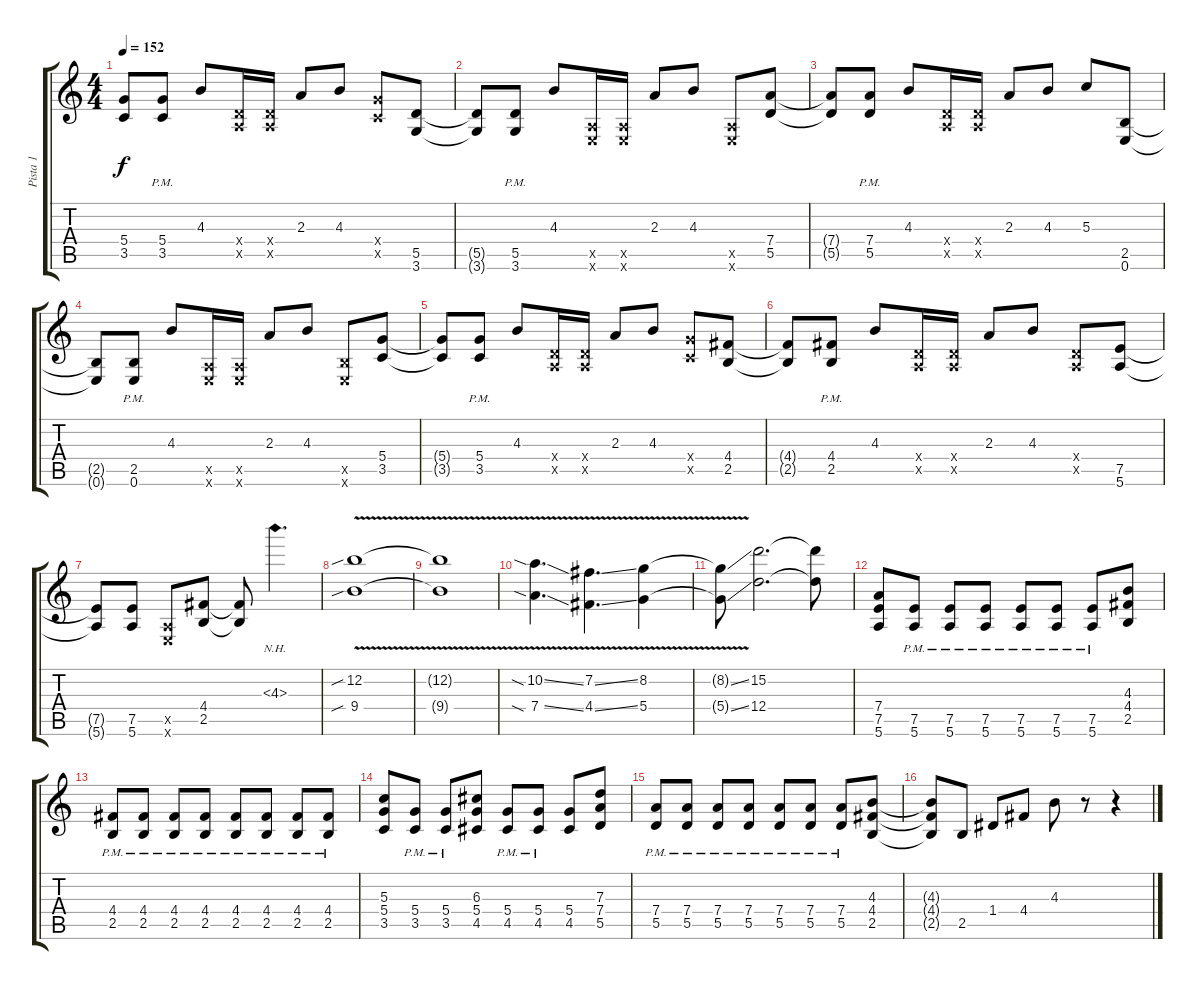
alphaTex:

\track ("Pista 1" "Pista 1") {instrument overdrivenguitar}
\staff {score tabs}
\tuning (E4 B3 G3 D3 A2 E2) {hide}
\ts (4 4)
\tempo 152
\clef g2
\ks c
(5.4{t} 3.5{t}).8{dy f} (5.4{pm} 3.5{pm}).8 4.3.8 (0.4{x} 0.5{x}).16 (0.4{x} 0.5{x}).16 2.3.8 4.3.8 (5.4{x} 3.5{x}).8 (5.5 3.6).8 |
(5.5{t} 3.6{t}).8 (5.5{pm} 3.6{pm}).8 4.3.8 (0.5{x} 0.6{x}).16 (0.5{x} 0.6{x}).16 2.3.8 4.3.8 (0.5{x} 0.6{x}).8 (7.4 5.5).8 |
(7.4{t} 5.5{t}).8 (7.4{pm} 5.5{pm}).8 4.3.8 (0.4{x} 0.5{x}).16 (0.4{x} 0.5{x}).16 2.3.8 4.3.8 5.3.8 (2.5 0.6).8 |
(2.5{t} 0.6{t}).8 (2.5{pm} 0.6{pm}).8 4.3.8 (0.5{x} 0.6{x}).16 (0.5{x} 0.6{x}).16 2.3.8 4.3.8 (2.5{x} 0.6{x}).8 (5.4 3.5).8 |
(5.4{t} 3.5{t}).8 (5.4{pm} 3.5{pm}).8 4.3.8 (0.4{x} 0.5{x}).16 (0.4{x} 0.5{x}).16 2.3.8 4.3.8 (5.4{x} 3.5{x}).8 (4.4 2.5).8 |
(4.4{t} 2.5{t}).8 (4.4{pm} 2.5{pm}).8 4.3.8 (0.4{x} 0.5{x}).16 (0.4{x} 0.5{x}).16 2.3.8 4.3.8 (0.4{x} 0.5{x}).8 (7.5 5.6).8 |
(7.5{t} 5.6{t}).8 (7.5 5.6).8 (0.5{x} 0.6{x}).8 (4.4 2.5).8 (4.4{t} 2.5{t}).8 4.3{nh}.4{d} |
(12.2{v sib} 9.4{v sib}).1{volume 6} |
(12.2{t} 9.4{t}).1 |
(10.2{v sia ss} 7.4{v sia ss}).4{d volume 13} (7.2{v ss} 4.4{v ss}).4{d} (8.2{v} 5.4{v}).4 |
(8.2{ss t} 5.4{ss t}).8 (15.2 12.4).2{d volume 10} (15.2{t} 12.4{t}).8 |
(7.4 7.5 5.6).8{volume 13} (7.5{pm} 5.6{pm}).8 (7.5{pm} 5.6{pm}).8 (7.5{pm} 5.6{pm}).8 (7.5{pm} 5.6{pm}).8 (7.5{pm} 5.6{pm}).8 (7.5{pm} 5.6{pm}).8 (4.3 4.4 2.5).8 |
(4.4{pm} 2.5{pm}).8 (4.4{pm} 2.5{pm}).8 (4.4{pm} 2.5{pm}).8 (4.4{pm} 2.5{pm}).8 (4.4{pm} 2.5{pm}).8 (4.4{pm} 2.5{pm}).8 (4.4{pm} 2.5{pm}).8 (4.4{pm} 2.5{pm}).8 |
(5.3 5.4 3.5).8 (5.4{pm} 3.5{pm}).8 (5.4{pm} 3.5{pm}).8 (6.3 5.4 4.5).8 (5.4{pm} 4.5{pm}).8 (5.4{pm} 4.5{pm}).8 (5.4 4.5).8 (7.3 7.4 5.5).8 |
(7.4{pm} 5.5{pm}).8 (7.4{pm} 5.5{pm}).8 (7.4{pm} 5.5{pm}).8 (7.4{pm} 5.5{pm}).8 (7.4{pm} 5.5{pm}).8 (7.4{pm} 5.5{pm}).8 (7.4{pm} 5.5{pm}).8 (4.3 4.4 2.5).8 |
(4.3{t} 4.4{t} 2.5{t}).8 2.5.8 1.4.8 4.4.8 4.3.8 r.8 r.4
